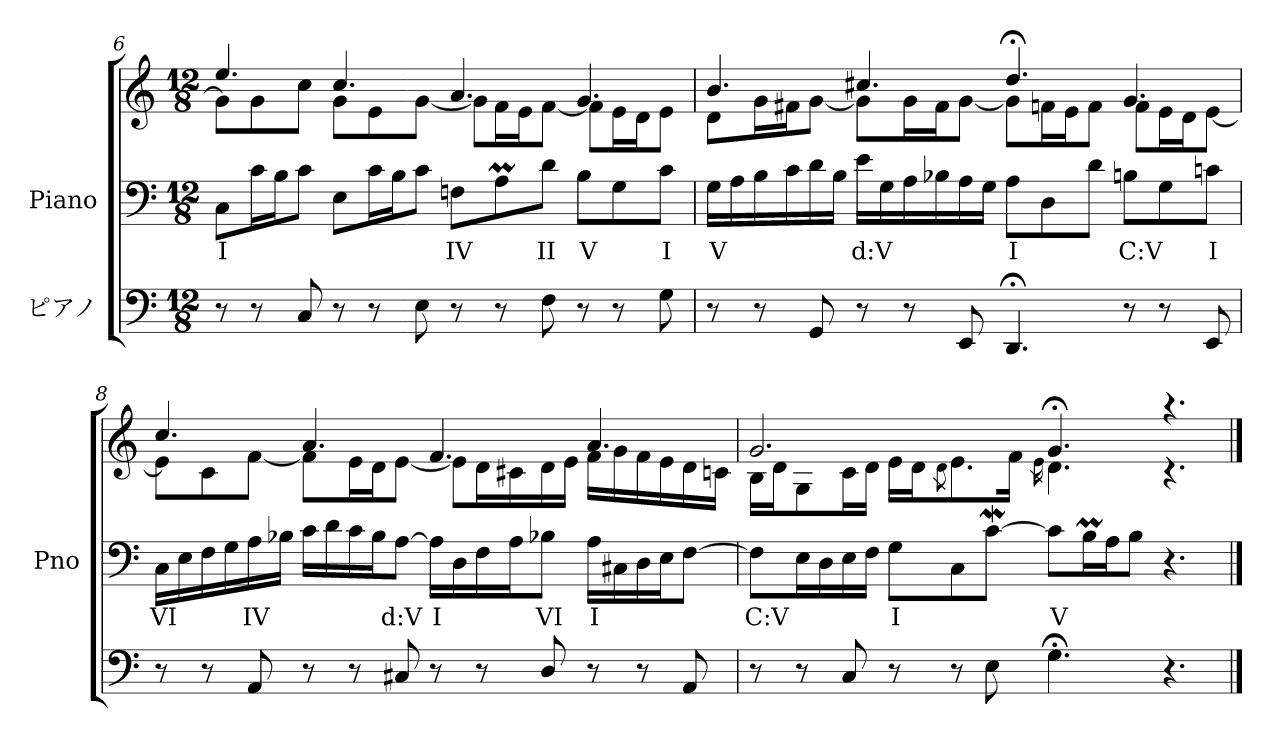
**kern	**kern	**text	**kern
*part2	*part1	*part1	*part1
*staff3	*staff2	*staff2	*staff1
*I"ピアノ	*I"Piano	*	*
*	*I'Pno	*	*
*clefF4	*clefF4	*	*clefG2
*k[]	*k[]	*	*k[]
*C:	*C:	*	*C:
*M12/8	*M12/8	*	*M12/8
=6	=6	=6	=6
!	!	!LO:LY:b	!
*	*	*	*^
8r	8C\L	I	4.ee/	8g\L]
8r	16c\L	.	.	8g\
.	16B\J	.	.	.
8C/	8c\J	.	.	8cc\J
8r	8E\L	.	4.cc/	8g\L
8r	16c\L	.	.	8e\
.	16B\J	.	.	.
8E\	8c\J	.	.	[<8g\J
!	!	!LO:LY:b	!	!
8r	8Fn\L	IV	4.a/	8g\L]
8r	8AM\	.	.	16f\L
.	.	.	.	16e\J
!	!	!LO:LY:b	!	!
8F\	8d\J	II	.	[<8f\J
!	!	!LO:LY:b	!	!
8r	8B\L	V	4.g/	8f\L]
8r	8G\	.	.	16e\L
.	.	.	.	16d\J
!	!	!LO:LY:b	!	!
8G\	8c\J	I	.	8e\J
!!LO:PB:g=z	!!
=7	=7	=7	=7	=7
!	!	!LO:LY:b	!	!
8r	16G\LL	V	4.b/	8d\L
.	16A\	.	.	.
8r	16B\	.	.	16g\L
.	16c\	.	.	16f#X\J
8GG/	16d\	.	.	[<8g\J
.	16B\JJ	.	.	.
!	!	!LO:LY:b	!	!
8r	16e\LL	d:V	4.cc#X/	8g\L]
.	16G\	.	.	.
8r	16A\	.	.	16g\L
.	16B-X\	.	.	16f#\J
8EE/	16A\	.	.	[<8g\J
.	16G\JJ	.	.	.
!	!	!LO:LY:b	!	!
4.DD;/	8A\L	I	4.dd;</	8g\L]
.	8D\	.	.	16fn\L
.	.	.	.	16e\J
.	8d\J	.	.	8f\J
!	!	!LO:LY:b	!	!
8r	8Bn\L	C:V	4.g/	8f\L
8r	8G\	.	.	16e\L
.	.	.	.	16d\J
!	!	!LO:LY:b	!	!
8EE/	8cn\J	I	.	[<8e\J
=8	=8	=8	=8	=8
!	!	!LO:LY:b	!	!
8r	16C\LL	VI	4.cc/	8e\L]
.	16E\	.	.	.
8r	16F\	.	.	8c\
.	16G\	.	.	.
!	!	!LO:LY:b	!	!
8AA/	16A\	IV	.	[<8f\J
.	16B-X\JJ	.	.	.
8r	16c\LL	.	4.a/	8f\L]
.	16d\	.	.	.
8r	16c\	.	.	16e\L
.	16B-\J	.	.	16d\J
!	!	!LO:LY:b	!	!
8C#X/	[8A\J	d:V	.	[<8e\J
!	!	!LO:LY:b	!	!
8r	16A\LL]	I	4.f/	8e\L]
.	16D\	.	.	.
8r	16F\	.	.	16d\L
.	16A\J	.	.	16c#X\
!	!	!LO:LY:b	!	!
8D/	8B-X\J	VI	.	16d\
.	.	.	.	16e\JJ
!	!	!LO:LY:b	!	!
8r	16A\LL	I	4.a/	16f\LL
.	16C#X\	.	.	16g\
8r	16D\	.	.	16f\
.	16E\J	.	.	16e\
8AA/	[8F\J	.	.	16d\
.	.	.	.	16cn\JJ
=9	=9	=9	=9	=9
!	!	!LO:LY:b	!	!
8r	8F\L]	C:V	2.g/	16B\LL
.	.	.	.	16d\J
8r	16E\L	.	.	8G\
.	16D\	.	.	.
8C/	16E\	.	.	16c\L
.	16F\JJ	.	.	16d\JJ
!	!	!LO:LY:b	!	!
8r	8G\L	I	.	16e\LL
.	.	.	.	16d\J
.	.	.	.	8qd\
8r	8C\	.	.	8.e\
8E\	[8cw\J	.	.	.
.	.	.	.	16f\Jk
.	.	.	.	16qe\
!	!	!LO:LY:b	!	!
4.G;<\	8c\L]	V	4.g;</	4.d\
.	16Bm\L	.	.	.
.	16A\J	.	.	.
.	8B\J	.	.	.
4.r	4.r	.	4.raa	4.rc
*	*	*	*v	*v
==	==	==	==
*-	*-	*-	*-
